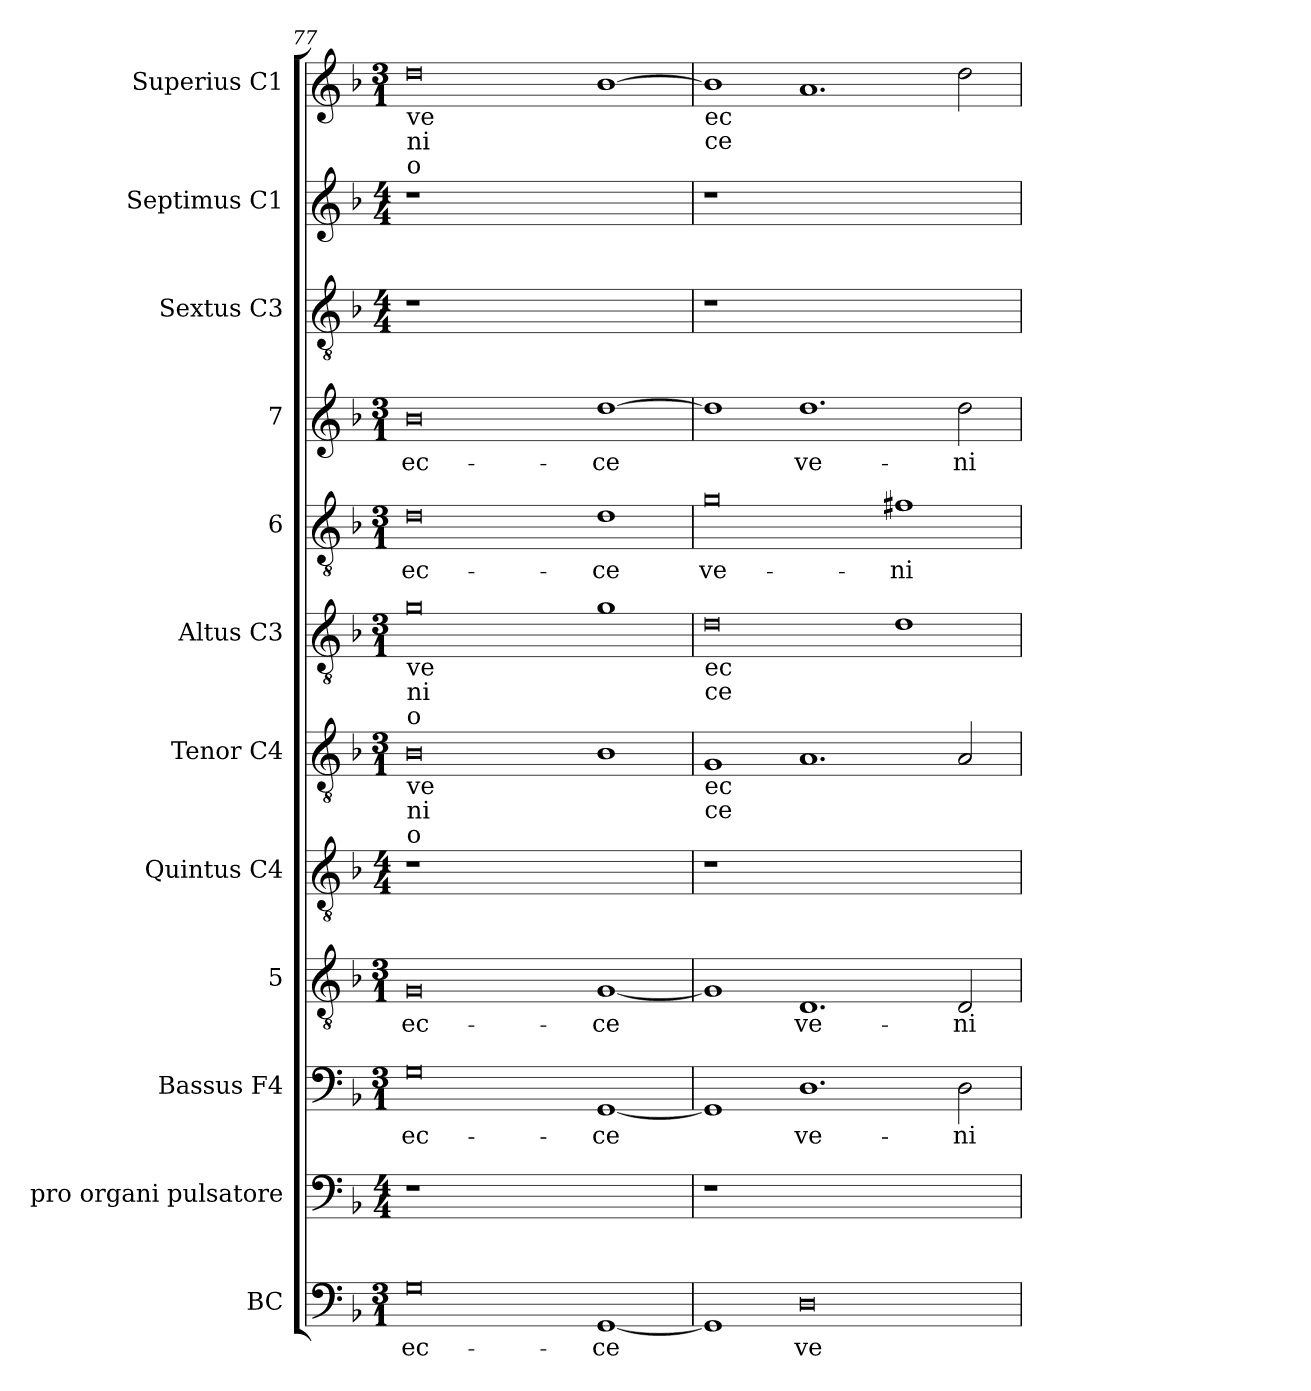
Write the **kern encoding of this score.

**kern	**text	**kern	**kern	**text	**kern	**text	**kern	**kern	**kern	**kern	**text	**kern	**text	**kern	**kern	**kern
*part12	*part12	*part11	*part10	*part10	*part9	*part9	*part8	*part7	*part6	*part5	*part5	*part4	*part4	*part3	*part2	*part1
*staff12	*staff12	*staff11	*staff10	*staff10	*staff9	*staff9	*staff8	*staff7	*staff6	*staff5	*staff5	*staff4	*staff4	*staff3	*staff2	*staff1
*I"BC	*	*I"pro organi  pulsatore	*I"Bassus  F4	*	*I"5	*	*I"Quintus  C4	*I"Tenor  C4	*I"Altus  C3	*I"6	*	*I"7	*	*I"Sextus  C3	*I"Septimus  C1	*I"Superius  C1
*I'BC	*	*	*I'B	*	*	*	*	*I'T	*I'A	*	*	*	*	*	*	*I'S
*clefF4	*	*clefF4	*clefF4	*	*clefGv2	*	*clefGv2	*clefGv2	*clefGv2	*clefGv2	*	*clefG2	*	*clefGv2	*clefG2	*clefG2
*k[b-]	*	*k[b-]	*k[b-]	*	*k[b-]	*	*k[b-]	*k[b-]	*k[b-]	*k[b-]	*	*k[b-]	*	*k[b-]	*k[b-]	*k[b-]
*F:	*	*F:	*F:	*	*F:	*	*F:	*F:	*F:	*F:	*	*F:	*	*F:	*F:	*F:
*M3/1	*	*M4/4	*M3/1	*	*M3/1	*	*M4/4	*M3/1	*M3/1	*M3/1	*	*M3/1	*	*M4/4	*M4/4	*M3/1
=77	=77	=77	=77	=77	=77	=77	=77	=77	=77	=77	=77	=77	=77	=77	=77	=77
!	!	!	!	!	!	!	!	!	!	!	!	!	!	!	!	!LO:TX:b:t=ve
!	!	!	!	!	!	!	!	!	!	!	!	!	!	!	!	!LO:TX:b:t=ni
!	!	!	!	!	!	!	!	!	!	!	!	!	!	!	!	!LO:TX:b:t=o
!	!	!	!	!	!	!	!	!	!LO:TX:b:t=ve	!	!	!	!	!	!	!
!	!	!	!	!	!	!	!	!	!LO:TX:b:t=ni	!	!	!	!	!	!	!
!	!	!	!	!	!	!	!	!	!LO:TX:b:t=o	!	!	!	!	!	!	!
!	!	!	!	!	!	!	!	!LO:TX:b:t=ve	!	!	!	!	!	!	!	!
!	!	!	!	!	!	!	!	!LO:TX:b:t=ni	!	!	!	!	!	!	!	!
!	!	!	!	!	!	!	!	!LO:TX:b:t=o	!	!	!	!	!	!	!	!
!	!LO:LY:a:cj	!	!	!LO:LY:b:cj	!	!LO:LY:b:cj	!	!	!	!	!LO:LY:b:cj	!	!LO:LY:b:cj	!	!	!
0G	ec-	1r	0G	ec-	0G	ec-	1r	0B-	0g	0d	ec-	0b-	ec-	1r	1r	0dd
.	.	0ryy	.	.	.	.	0ryy	.	.	.	.	.	.	0ryy	0ryy	.
!	!LO:LY:a:cj	!	!	!LO:LY:b:cj	!	!LO:LY:b:cj	!	!	!	!	!LO:LY:b:cj	!	!LO:LY:b:cj	!	!	!
[<1GG	-ce	.	[<1GG	-ce	[<1G	-ce	.	1B-	1g	1d	-ce	[>1dd	-ce	.	.	[>1b-
=78	=78	=78	=78	=78	=78	=78	=78	=78	=78	=78	=78	=78	=78	=78	=78	=78
!	!	!	!	!	!	!	!	!	!	!	!	!	!	!	!	!LO:TX:b:t=ec
!	!	!	!	!	!	!	!	!	!	!	!	!	!	!	!	!LO:TX:b:t=ce
!	!	!	!	!	!	!	!	!	!LO:TX:b:t=ec	!	!	!	!	!	!	!
!	!	!	!	!	!	!	!	!	!LO:TX:b:t=ce	!	!	!	!	!	!	!
!	!	!	!	!	!	!	!	!LO:TX:b:t=ec	!	!	!	!	!	!	!	!
!	!	!	!	!	!	!	!	!LO:TX:b:t=ce	!	!	!	!	!	!	!	!
!	!LO:LY:a:cj	!	!	!LO:LY:b:cj	!	!LO:LY:b:cj	!	!	!	!	!LO:LY:b:cj	!	!LO:LY:b:cj	!	!	!
1GG]	.	1r	1GG]	.	1G]	.	1r	1G	0d	0g	ve-	1dd]	.	1r	1r	1b-]
!	!LO:LY:a:cj	!	!	!LO:LY:b:cj	!	!LO:LY:b:cj	!	!	!	!	!	!	!LO:LY:b:cj	!	!	!
0D	ve-	0ryy	1.D	ve-	1.D	ve-	0ryy	1.A	.	.	.	1.dd	ve-	0ryy	0ryy	1.a
!	!	!	!	!	!	!	!	!	!	!	!LO:LY:b:cj	!	!	!	!	!
.	.	.	.	.	.	.	.	.	1d	1f#X	-ni-	.	.	.	.	.
!	!	!	!	!LO:LY:b:cj	!	!LO:LY:b:cj	!	!	!	!	!	!	!LO:LY:b:cj	!	!	!
.	.	.	2D\	-ni-	2D/	-ni-	.	2A/	.	.	.	2dd\	-ni-	.	.	2dd\
=	=	=	=	=	=	=	=	=	=	=	=	=	=	=	=	=
*-	*-	*-	*-	*-	*-	*-	*-	*-	*-	*-	*-	*-	*-	*-	*-	*-
